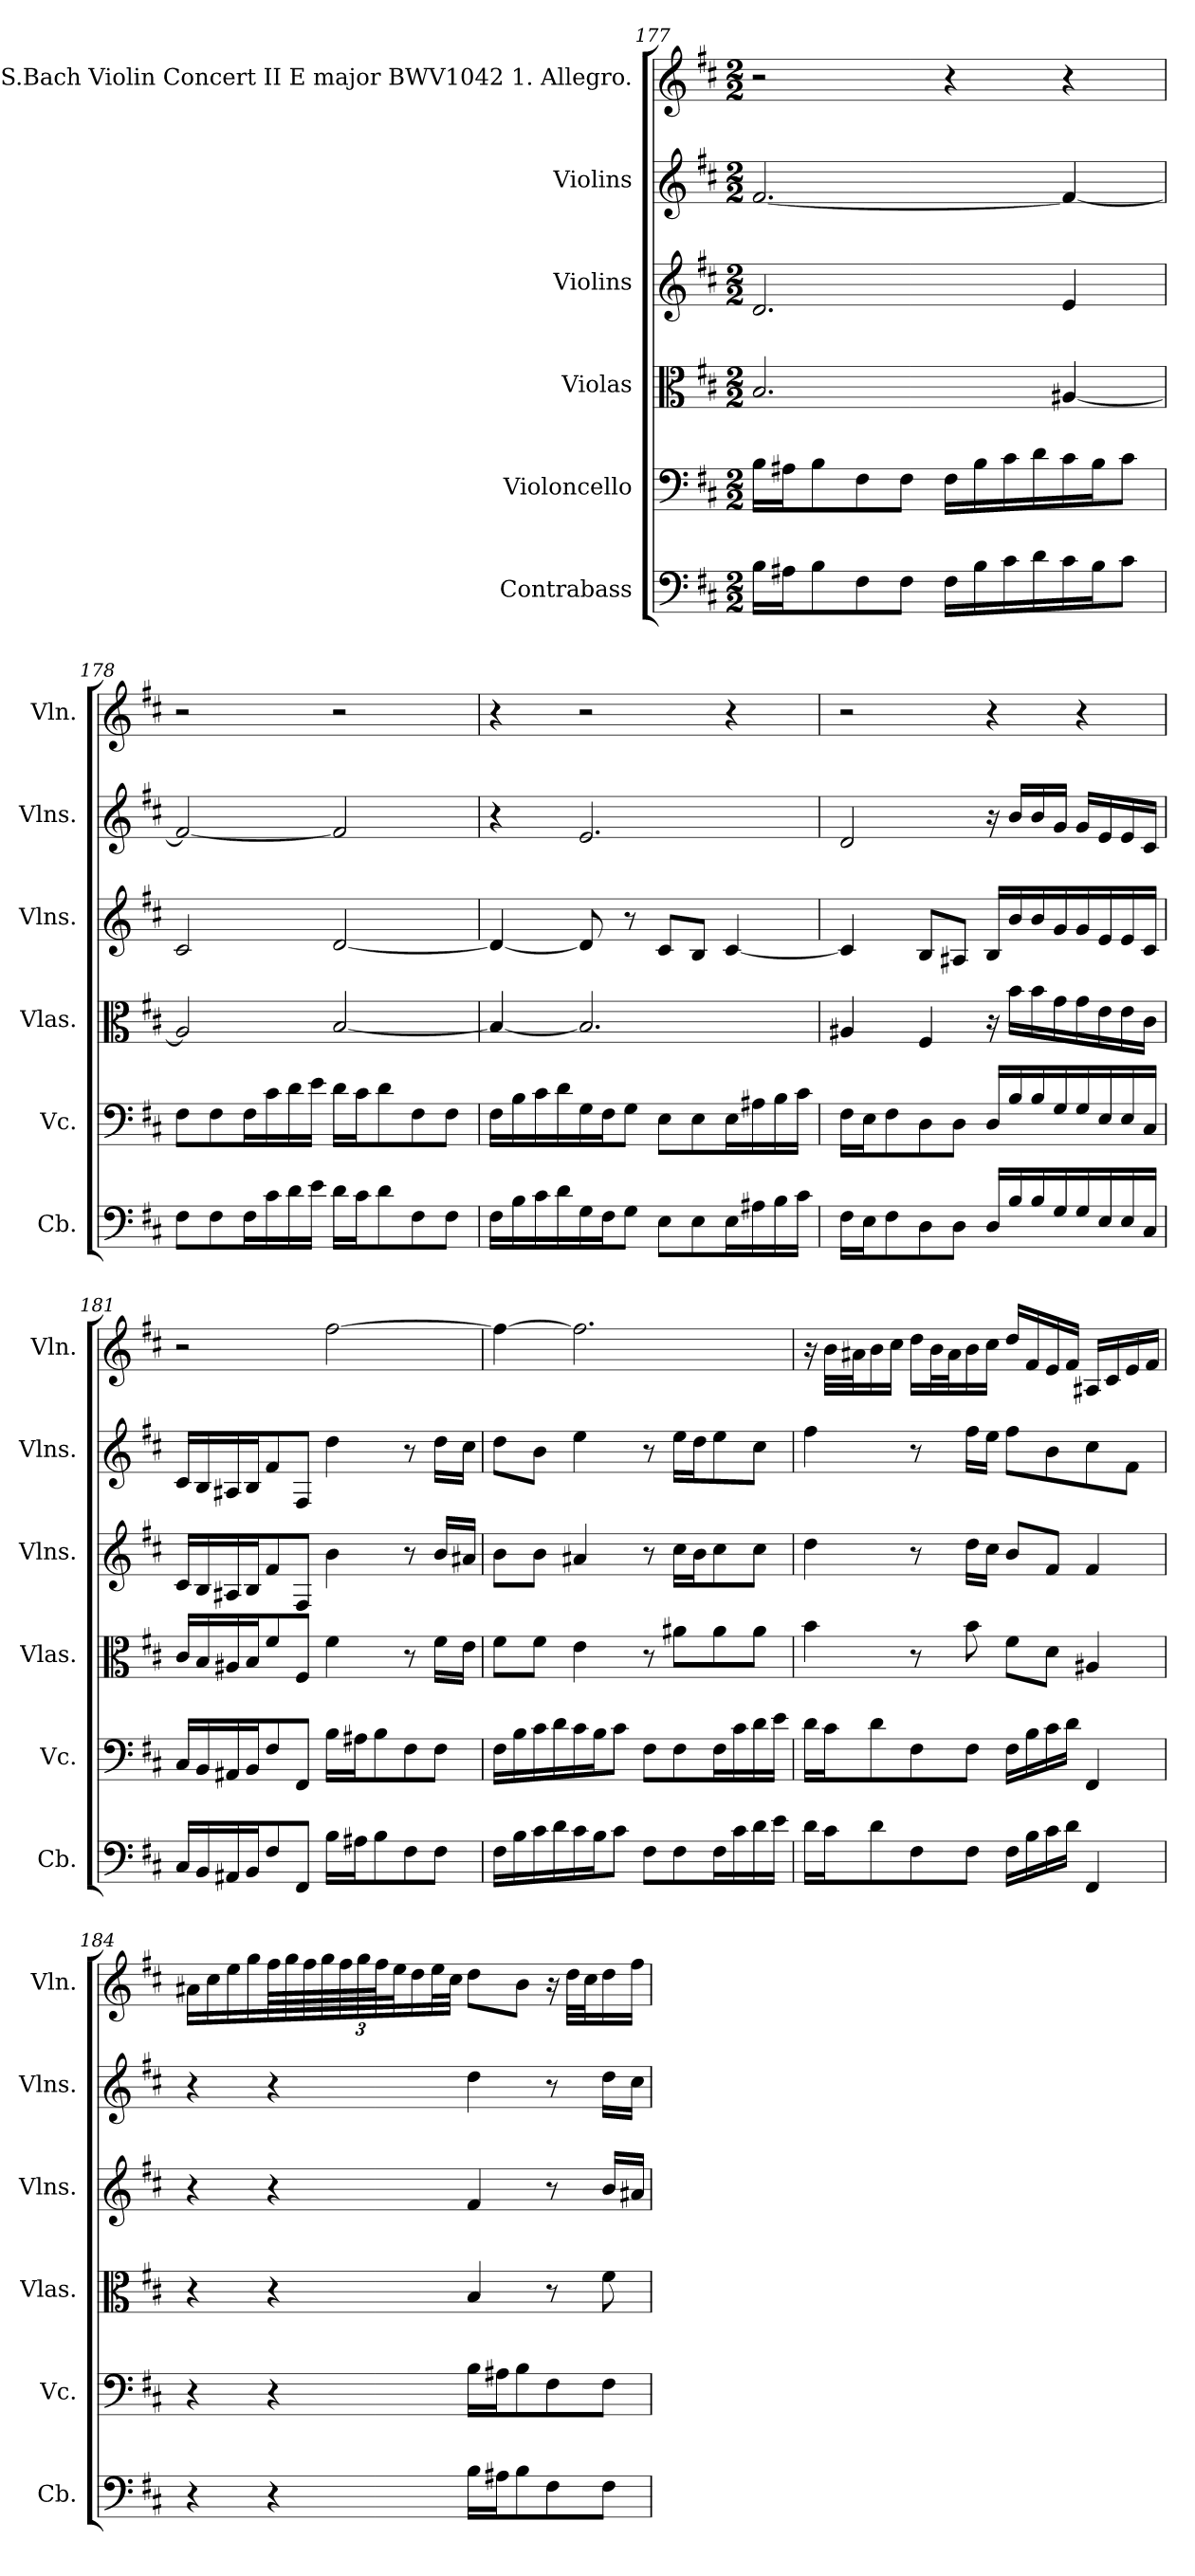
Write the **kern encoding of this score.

**kern	**kern	**kern	**kern	**kern	**kern
*part6	*part5	*part4	*part3	*part2	*part1
*staff6	*staff5	*staff4	*staff3	*staff2	*staff1
*I"Contrabass	*I"Violoncello	*I"Violas	*I"Violins	*I"Violins	*I"Violin, J.S.Bach Violin Concert II E major BWV1042 1. Allegro.
*I'Cb.	*I'Vc.	*I'Vlas.	*I'Vlns.	*I'Vlns.	*I'Vln.
*clefF4	*clefF4	*clefC3	*clefG2	*clefG2	*clefG2
*ITrd7c12	*	*	*	*	*
*k[f#c#]	*k[f#c#]	*k[f#c#]	*k[f#c#]	*k[f#c#]	*k[f#c#]
*M2/2	*M2/2	*M2/2	*M2/2	*M2/2	*M2/2
=177	=177	=177	=177	=177	=177
16BB\LL	16B\LL	2.B/	2.d/	[2.f#/	2r
16AA#X\J	16A#X\J	.	.	.	.
8BB\	8B\	.	.	.	.
8FF#\	8F#\	.	.	.	.
8FF#\J	8F#\J	.	.	.	.
16FF#\LL	16F#\LL	.	.	.	4r
16BB\	16B\	.	.	.	.
16C#\	16c#\	.	.	.	.
16D\	16d\	.	.	.	.
16C#\	16c#\	[4A#X/	4e/	4f#/_	4r
16BB\J	16B\J	.	.	.	.
8C#\J	8c#\J	.	.	.	.
=178	=178	=178	=178	=178	=178
8FF#\L	8F#\L	2A#/]	2c#/	2f#/_	2r
8FF#\	8F#\	.	.	.	.
16FF#\L	16F#\L	.	.	.	.
16C#\	16c#\	.	.	.	.
16D\	16d\	.	.	.	.
16E\JJ	16e\JJ	.	.	.	.
16D\LL	16d\LL	[2B/	[2d/	2f#/]	2r
16C#\J	16c#\J	.	.	.	.
8D\	8d\	.	.	.	.
8FF#\	8F#\	.	.	.	.
8FF#\J	8F#\J	.	.	.	.
=179	=179	=179	=179	=179	=179
16FF#\LL	16F#\LL	4B/_	4d/_	4r	4r
16BB\	16B\	.	.	.	.
16C#\	16c#\	.	.	.	.
16D\	16d\	.	.	.	.
16GG\	16G\	2.B/]	8d/]	2.e/	2r
16FF#\J	16F#\J	.	.	.	.
8GG\J	8G\J	.	8r	.	.
8EE\L	8E\L	.	8c#/L	.	.
8EE\	8E\	.	8B/J	.	.
16EE\L	16E\L	.	[4c#/	.	4r
16AA#X\	16A#X\	.	.	.	.
16BB\	16B\	.	.	.	.
16C#\JJ	16c#\JJ	.	.	.	.
=180	=180	=180	=180	=180	=180
16FF#\LL	16F#\LL	4A#X/	4c#/]	2d/	2r
16EE\J	16E\J	.	.	.	.
8FF#\	8F#\	.	.	.	.
8DD\	8D\	4F#/	8B/L	.	.
8DD\J	8D\J	.	8A#X/J	.	.
16DD/LL	16D/LL	16r	16B/LL	16r	4r
16BB/	16B/	16b\LL	16b/	16b/LL	.
16BB/	16B/	16b\	16b/	16b/	.
16GG/	16G/	16g\	16g/	16g/JJ	.
16GG/	16G/	16g\	16g/	16g/LL	4r
16EE/	16E/	16e\	16e/	16e/	.
16EE/	16E/	16e\	16e/	16e/	.
16CC#/JJ	16C#/JJ	16c#\JJ	16c#/JJ	16c#/JJ	.
=181	=181	=181	=181	=181	=181
16CC#/LL	16C#/LL	16c#/LL	16c#/LL	16c#/LL	2r
16BBB/	16BB/	16B/	16B/	16B/	.
16AAA#X/	16AA#X/	16A#X/	16A#X/	16A#X/	.
16BBB/J	16BB/J	16B/J	16B/J	16B/J	.
8FF#/	8F#/	8f#/	8f#/	8f#/	.
8FFF#/J	8FF#/J	8F#/J	8F#/J	8F#/J	.
16BB\LL	16B\LL	4f#\	4b\	4dd\	[2ff#\
16AA#X\J	16A#X\J	.	.	.	.
8BB\	8B\	.	.	.	.
8FF#\	8F#\	8r	8r	8r	.
8FF#\J	8F#\J	16f#\LL	16b/LL	16dd\LL	.
.	.	16e\JJ	16a#X/JJ	16cc#\JJ	.
!!LO:LB:g=z
=182	=182	=182	=182	=182	=182
16FF#\LL	16F#\LL	8f#\L	8b\L	8dd\L	4ff#\_
16BB\	16B\	.	.	.	.
16C#\	16c#\	8f#\J	8b\J	8b\J	.
16D\	16d\	.	.	.	.
16C#\	16c#\	4e\	4a#X/	4ee\	2.ff#\]
16BB\J	16B\J	.	.	.	.
8C#\J	8c#\J	.	.	.	.
8FF#\L	8F#\L	8r	8r	8r	.
8FF#\	8F#\	8a#X\L	16cc#\LL	16ee\LL	.
.	.	.	16b\J	16dd\J	.
16FF#\L	16F#\L	8a#\	8cc#\	8ee\	.
16C#\	16c#\	.	.	.	.
16D\	16d\	8a#\J	8cc#\J	8cc#\J	.
16E\JJ	16e\JJ	.	.	.	.
=183	=183	=183	=183	=183	=183
16D\LL	16d\LL	4b\	4dd\	4ff#\	16r
16C#\J	16c#\J	.	.	.	32b\LLL
.	.	.	.	.	32a#X\J
8D\	8d\	.	.	.	16b\
.	.	.	.	.	16cc#\JJ
8FF#\	8F#\	8r	8r	8r	16dd\LL
.	.	.	.	.	32b\L
.	.	.	.	.	32a#\J
8FF#\J	8F#\J	8b\	16dd\LL	16ff#\LL	16b\
.	.	.	16cc#\JJ	16ee\JJ	16cc#\JJ
16FF#\LL	16F#\LL	8f#\L	8b/L	8ff#\L	16dd/LL
16BB\	16B\	.	.	.	16f#/
16C#\	16c#\	8d\J	8f#/J	8b\	16e/
16D\JJ	16d\JJ	.	.	.	16f#/JJ
4FFF#/	4FF#/	4A#X/	4f#/	8cc#\	16A#X/LL
.	.	.	.	.	16c#/
.	.	.	.	8f#\J	16e/
.	.	.	.	.	16f#/JJ
!!LO:LB:g=z
=184	=184	=184	=184	=184	=184
4r	4r	4r	4r	4r	16a#X\LL
.	.	.	.	.	16cc#\
.	.	.	.	.	16ee\
.	.	.	.	.	16gg\
4r	4r	4r	4r	4r	64ff#\LL
.	.	.	.	.	64gg\
.	.	.	.	.	64ff#\
.	.	.	.	.	64gg\
*	*	*	*	*	*Xbrackettup
.	.	.	.	.	96ff#\
.	.	.	.	.	96gg\
.	.	.	.	.	96ff#\J
.	.	.	.	.	32ee\J
.	.	.	.	.	16dd\
.	.	.	.	.	32ee\L
.	.	.	.	.	32cc#\JJJ
16BB\LL	16B\LL	4B/	4f#/	4dd\	8dd\L
16AA#X\J	16A#X\J	.	.	.	.
8BB\	8B\	.	.	.	8b\J
8FF#\	8F#\	8r	8r	8r	16r
.	.	.	.	.	32dd\LLL
.	.	.	.	.	32cc#\J
8FF#\J	8F#\J	8f#\	16b/LL	16dd\LL	16dd\
.	.	.	16a#X/JJ	16cc#\JJ	16ff#\JJ
=	=	=	=	=	=
*-	*-	*-	*-	*-	*-
